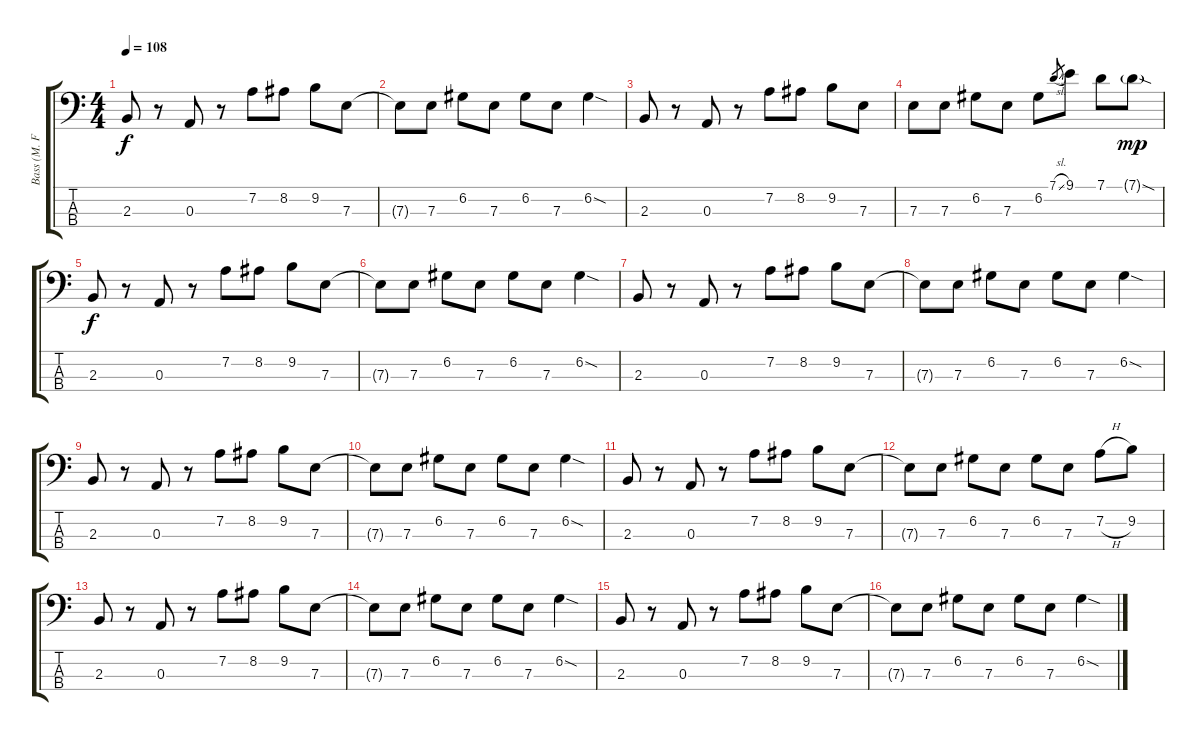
\track ("Bass (M. Foster)" "Bass (M. F") {instrument electricbassfinger}
\staff {score tabs}
\tuning (G2 D2 A1 E1) {hide}
\ts (4 4)
\tempo 108
\clef f4
\ks c
2.3.8{dy f} r.8 0.3.8 r.8 7.2.8 8.2.8 9.2.8 7.3.8 |
7.3{t}.8 7.3.8 6.2.8 7.3.8 6.2.8 7.3.8 6.2{sod}.4 |
2.3.8 r.8 0.3.8 r.8 7.2.8 8.2.8 9.2.8 7.3.8 |
7.3.8 7.3.8 6.2.8 7.3.8 6.2.8 7.1{sl}.8{gr} 9.1.8 7.1.8 7.1{sod g}.8{dy mp} |
2.3.8{dy f} r.8 0.3.8 r.8 7.2.8 8.2.8 9.2.8 7.3.8 |
7.3{t}.8 7.3.8 6.2.8 7.3.8 6.2.8 7.3.8 6.2{sod}.4 |
2.3.8 r.8 0.3.8 r.8 7.2.8 8.2.8 9.2.8 7.3.8 |
7.3{t}.8 7.3.8 6.2.8 7.3.8 6.2.8 7.3.8 6.2{sod}.4 |
2.3.8 r.8 0.3.8 r.8 7.2.8 8.2.8 9.2.8 7.3.8 |
7.3{t}.8 7.3.8 6.2.8 7.3.8 6.2.8 7.3.8 6.2{sod}.4 |
2.3.8 r.8 0.3.8 r.8 7.2.8 8.2.8 9.2.8 7.3.8 |
7.3{t}.8 7.3.8 6.2.8 7.3.8 6.2.8 7.3.8 7.2{h}.8 9.2.8 |
2.3.8 r.8 0.3.8 r.8 7.2.8 8.2.8 9.2.8 7.3.8 |
7.3{t}.8 7.3.8 6.2.8 7.3.8 6.2.8 7.3.8 6.2{sod}.4 |
2.3.8 r.8 0.3.8 r.8 7.2.8 8.2.8 9.2.8 7.3.8 |
7.3{t}.8 7.3.8 6.2.8 7.3.8 6.2.8 7.3.8 6.2{sod}.4
